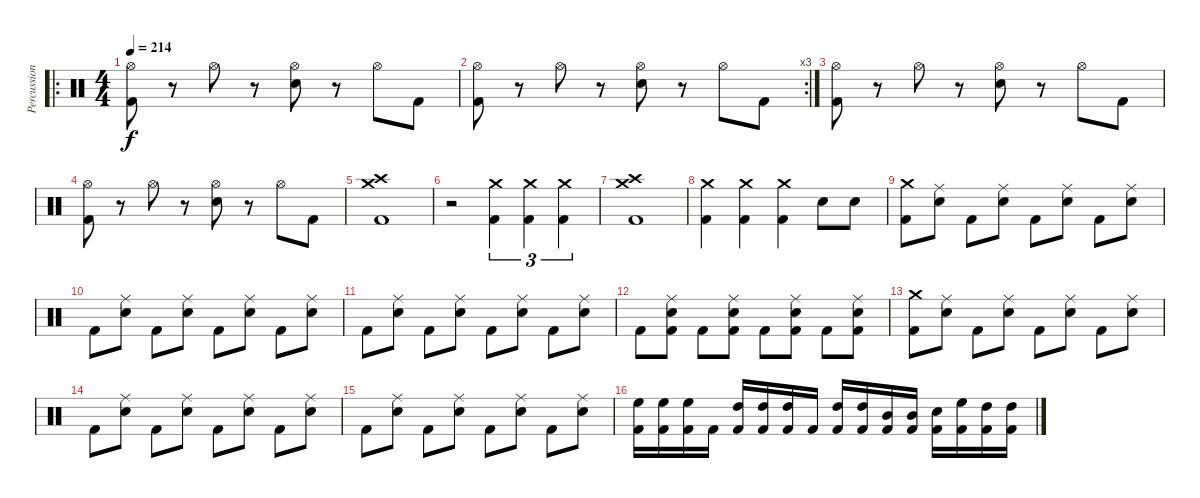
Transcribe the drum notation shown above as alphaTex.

\track ("Percussion" "Percussion") {instrument percussion}
\staff {score}
\articulation defaults
\ro
\ts (4 4)
\tempo 214
\clef neutral
\ks c
("Kick (hit) 2" "Hi-Hat (open)").8{dy f} r.8 "Hi-Hat (open)".8 r.8 ("Snare (hit) 2" "Hi-Hat (open)").8 r.8 "Hi-Hat (open)".8 "Kick (hit) 2".8 |
\rc 3
("Kick (hit) 2" "Hi-Hat (open)").8 r.8 "Hi-Hat (open)".8 r.8 ("Snare (hit) 2" "Hi-Hat (open)").8 r.8 "Hi-Hat (open)".8 "Kick (hit) 2".8 |
("Kick (hit) 2" "Hi-Hat (open)").8 r.8 "Hi-Hat (open)".8 r.8 ("Snare (hit) 2" "Hi-Hat (open)").8 r.8 "Hi-Hat (open)".8 "Kick (hit) 2".8 |
("Kick (hit) 2" "Hi-Hat (open)").8 r.8 "Hi-Hat (open)".8 r.8 ("Snare (hit) 2" "Hi-Hat (open)").8 r.8 "Hi-Hat (open)".8 "Kick (hit) 2".8 |
("Kick (hit) 2" "Crash high (hit)" "Crash medium (hit)").1 |
r.2 ("Kick (hit) 2" "Crash medium (hit)").4{tu (3 2)} ("Kick (hit) 2" "Crash medium (hit)").4{tu (3 2)} ("Kick (hit) 2" "Crash medium (hit)").4{tu (3 2)} |
("Kick (hit) 2" "Crash high (hit)" "Crash medium (hit)").1 |
("Kick (hit) 2" "Crash medium (hit)").4 ("Kick (hit) 2" "Crash medium (hit)").4 ("Kick (hit) 2" "Crash medium (hit)").4 "Snare (hit) 2".8 "Snare (hit) 2".8 |
("Kick (hit) 2" "Crash medium (hit)").8 ("Snare (hit) 2" "Ride (middle)").8 "Kick (hit) 2".8 ("Snare (hit) 2" "Ride (middle)").8 "Kick (hit) 2".8 ("Snare (hit) 2" "Ride (middle)").8 "Kick (hit) 2".8 ("Snare (hit) 2" "Ride (middle)").8 |
"Kick (hit) 2".8 ("Snare (hit) 2" "Ride (middle)").8 "Kick (hit) 2".8 ("Snare (hit) 2" "Ride (middle)").8 "Kick (hit) 2".8 ("Snare (hit) 2" "Ride (middle)").8 "Kick (hit) 2".8 ("Snare (hit) 2" "Ride (middle)").8 |
"Kick (hit) 2".8 ("Snare (hit) 2" "Ride (middle)").8 "Kick (hit) 2".8 ("Snare (hit) 2" "Ride (middle)").8 "Kick (hit) 2".8 ("Snare (hit) 2" "Ride (middle)").8 "Kick (hit) 2".8 ("Snare (hit) 2" "Ride (middle)").8 |
"Kick (hit) 2".8 ("Kick (hit) 2" "Snare (hit) 2" "Ride (middle)").8 "Kick (hit) 2".8 ("Kick (hit) 2" "Snare (hit) 2" "Ride (middle)").8 "Kick (hit) 2".8 ("Kick (hit) 2" "Snare (hit) 2" "Ride (middle)").8 "Kick (hit) 2".8 ("Kick (hit) 2" "Snare (hit) 2" "Ride (middle)").8 |
("Kick (hit) 2" "Crash medium (hit)").8 ("Snare (hit) 2" "Ride (middle)").8 "Kick (hit) 2".8 ("Snare (hit) 2" "Ride (middle)").8 "Kick (hit) 2".8 ("Snare (hit) 2" "Ride (middle)").8 "Kick (hit) 2".8 ("Snare (hit) 2" "Ride (middle)").8 |
"Kick (hit) 2".8 ("Snare (hit) 2" "Ride (middle)").8 "Kick (hit) 2".8 ("Snare (hit) 2" "Ride (middle)").8 "Kick (hit) 2".8 ("Snare (hit) 2" "Ride (middle)").8 "Kick (hit) 2".8 ("Snare (hit) 2" "Ride (middle)").8 |
"Kick (hit) 2".8 ("Snare (hit) 2" "Ride (middle)").8 "Kick (hit) 2".8 ("Snare (hit) 2" "Ride (middle)").8 "Kick (hit) 2".8 ("Snare (hit) 2" "Ride (middle)").8 "Kick (hit) 2".8 ("Snare (hit) 2" "Ride (middle)").8 |
("Kick (hit) 2" "High Floor Tom (hit)").16 ("Kick (hit) 2" "High Floor Tom (hit)").16 ("Kick (hit) 2" "High Floor Tom (hit)").16 "Kick (hit) 2".16 ("Kick (hit) 2" "High Tom (hit)").16 ("Kick (hit) 2" "High Tom (hit)").16 ("Kick (hit) 2" "High Tom (hit)").16 "Kick (hit) 2".16 ("Kick (hit) 2" "High Tom (hit)").16 ("Kick (hit) 2" "High Tom (hit)").16 ("Kick (hit) 2" "Mid Tom (hit)").16 ("Kick (hit) 2" "Mid Tom (hit)").16 ("Kick (hit) 2" "Snare (hit) 2").16 ("Kick (hit) 2" "High Floor Tom (hit)").16 ("Kick (hit) 2" "High Tom (hit)").16 ("Kick (hit) 2" "High Tom (hit)").16
